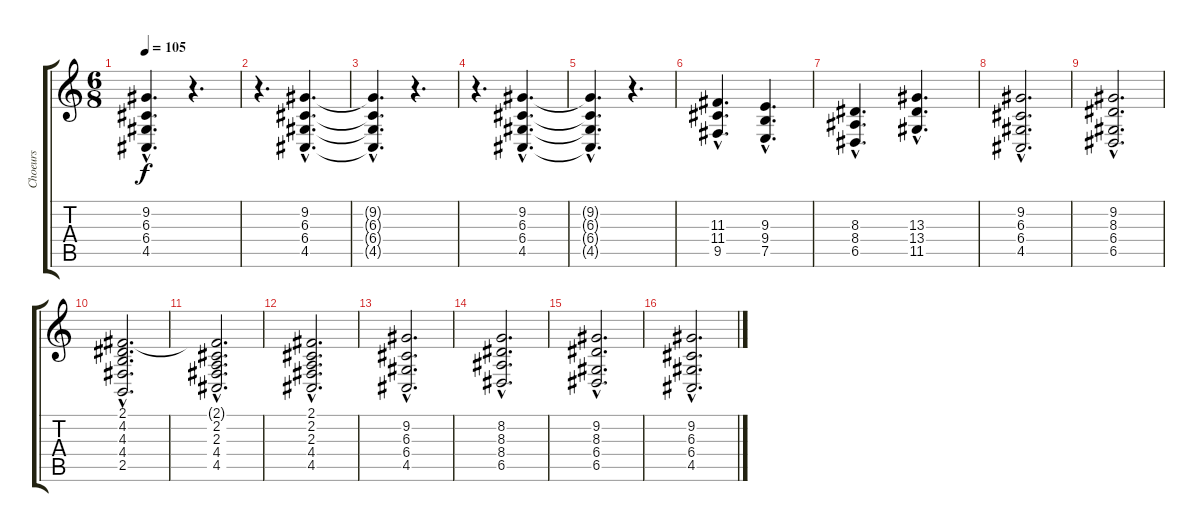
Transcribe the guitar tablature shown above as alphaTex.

\track ("Choeurs" "Choeurs") {instrument choiraahs}
\staff {score tabs}
\tuning (E4 B3 G3 D3 A2 E2) {hide}
\ts (6 8)
\tempo 105
\clef g2
\ks c
(9.2{hac t} 6.3{hac t} 6.4{hac t} 4.5{hac t}).4{d dy f} r.4{d} |
r.4{d} (9.2{hac} 6.3{hac} 6.4{hac} 4.5{hac}).4{d} |
(9.2{hac t} 6.3{hac t} 6.4{hac t} 4.5{hac t}).4{d} r.4{d} |
r.4{d} (9.2{hac} 6.3{hac} 6.4{hac} 4.5{hac}).4{d} |
(9.2{hac t} 6.3{hac t} 6.4{hac t} 4.5{hac t}).4{d} r.4{d} |
(11.3{hac} 11.4{hac} 9.5{hac}).4{d} (9.3{hac} 9.4{hac} 7.5{hac}).4{d} |
(8.3{hac} 8.4{hac} 6.5{hac}).4{d} (13.3{hac} 13.4{hac} 11.5{hac}).4{d} |
(9.2{hac} 6.3{hac} 6.4{hac} 4.5{hac}).2{d} |
(9.2{hac} 8.3{hac} 6.4{hac} 6.5{hac}).2{d} |
(2.1{hac} 4.2{hac} 4.3{hac} 4.4{hac} 2.5{hac}).2{d} |
(2.1{hac t} 2.2{hac} 2.3{hac} 4.4{hac} 4.5{hac}).2{d} |
(2.1{hac} 2.2{hac} 2.3{hac} 4.4{hac} 4.5{hac}).2{d} |
(9.2{hac} 6.3{hac} 6.4{hac} 4.5{hac}).2{d} |
(8.2{hac} 8.3{hac} 8.4{hac} 6.5{hac}).2{d} |
(9.2{hac} 8.3{hac} 6.4{hac} 6.5{hac}).2{d} |
(9.2{hac} 6.3{hac} 6.4{hac} 4.5{hac}).2{d}
